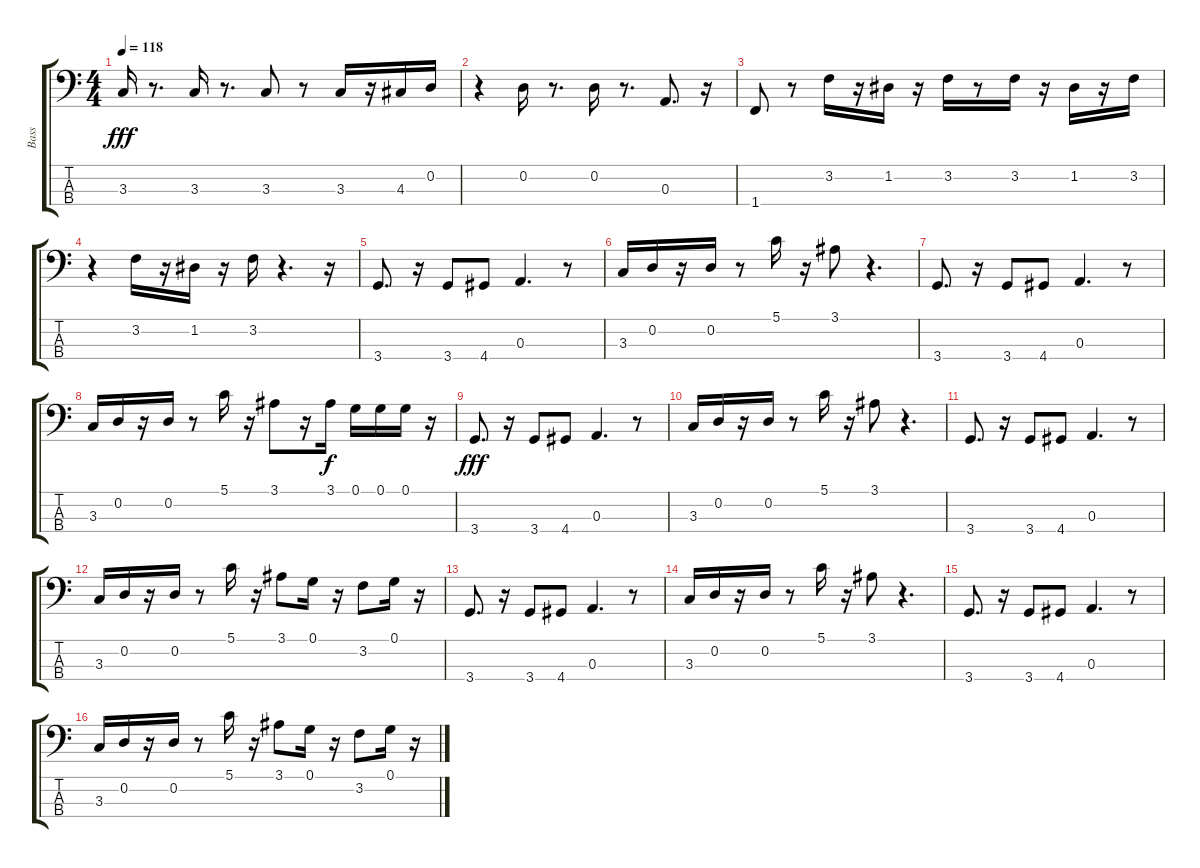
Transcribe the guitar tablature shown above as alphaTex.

\track ("Bass" "Bass") {instrument slapbass1}
\staff {score tabs}
\tuning (G2 D2 A1 E1) {hide}
\ts (4 4)
\tempo 118
\clef f4
\ks c
3.3.16{dy fff} r.8{d} 3.3.16 r.8{d} 3.3.8 r.8 3.3.16 r.16 4.3.16 0.2.16 |
r.4 0.2.16 r.8{d} 0.2.16 r.8{d} 0.3.8{d} r.16 |
1.4.8 r.8 3.2.16 r.16 1.2.16 r.16 3.2.16 r.8 3.2.16 r.16 1.2.16 r.16 3.2.16 |
r.4 3.2.16 r.16 1.2.16 r.16 3.2.16 r.4{d} r.16 |
3.4.8{d} r.16 3.4.8 4.4.8 0.3.4{d} r.8 |
3.3.16 0.2.16 r.16 0.2.16 r.8 5.1.16 r.16 3.1.8 r.4{d} |
3.4.8{d} r.16 3.4.8 4.4.8 0.3.4{d} r.8 |
3.3.16 0.2.16 r.16 0.2.16 r.8 5.1.16 r.16 3.1.8 r.16 3.1.16{dy f} 0.1.16 0.1.16 0.1.16 r.16 |
3.4.8{d dy fff} r.16 3.4.8 4.4.8 0.3.4{d} r.8 |
3.3.16 0.2.16 r.16 0.2.16 r.8 5.1.16 r.16 3.1.8 r.4{d} |
3.4.8{d} r.16 3.4.8 4.4.8 0.3.4{d} r.8 |
3.3.16 0.2.16 r.16 0.2.16 r.8 5.1.16 r.16 3.1.8 0.1.16 r.16 3.2.8 0.1.16 r.16 |
3.4.8{d} r.16 3.4.8 4.4.8 0.3.4{d} r.8 |
3.3.16 0.2.16 r.16 0.2.16 r.8 5.1.16 r.16 3.1.8 r.4{d} |
3.4.8{d} r.16 3.4.8 4.4.8 0.3.4{d} r.8 |
3.3.16 0.2.16 r.16 0.2.16 r.8 5.1.16 r.16 3.1.8 0.1.16 r.16 3.2.8 0.1.16 r.16
